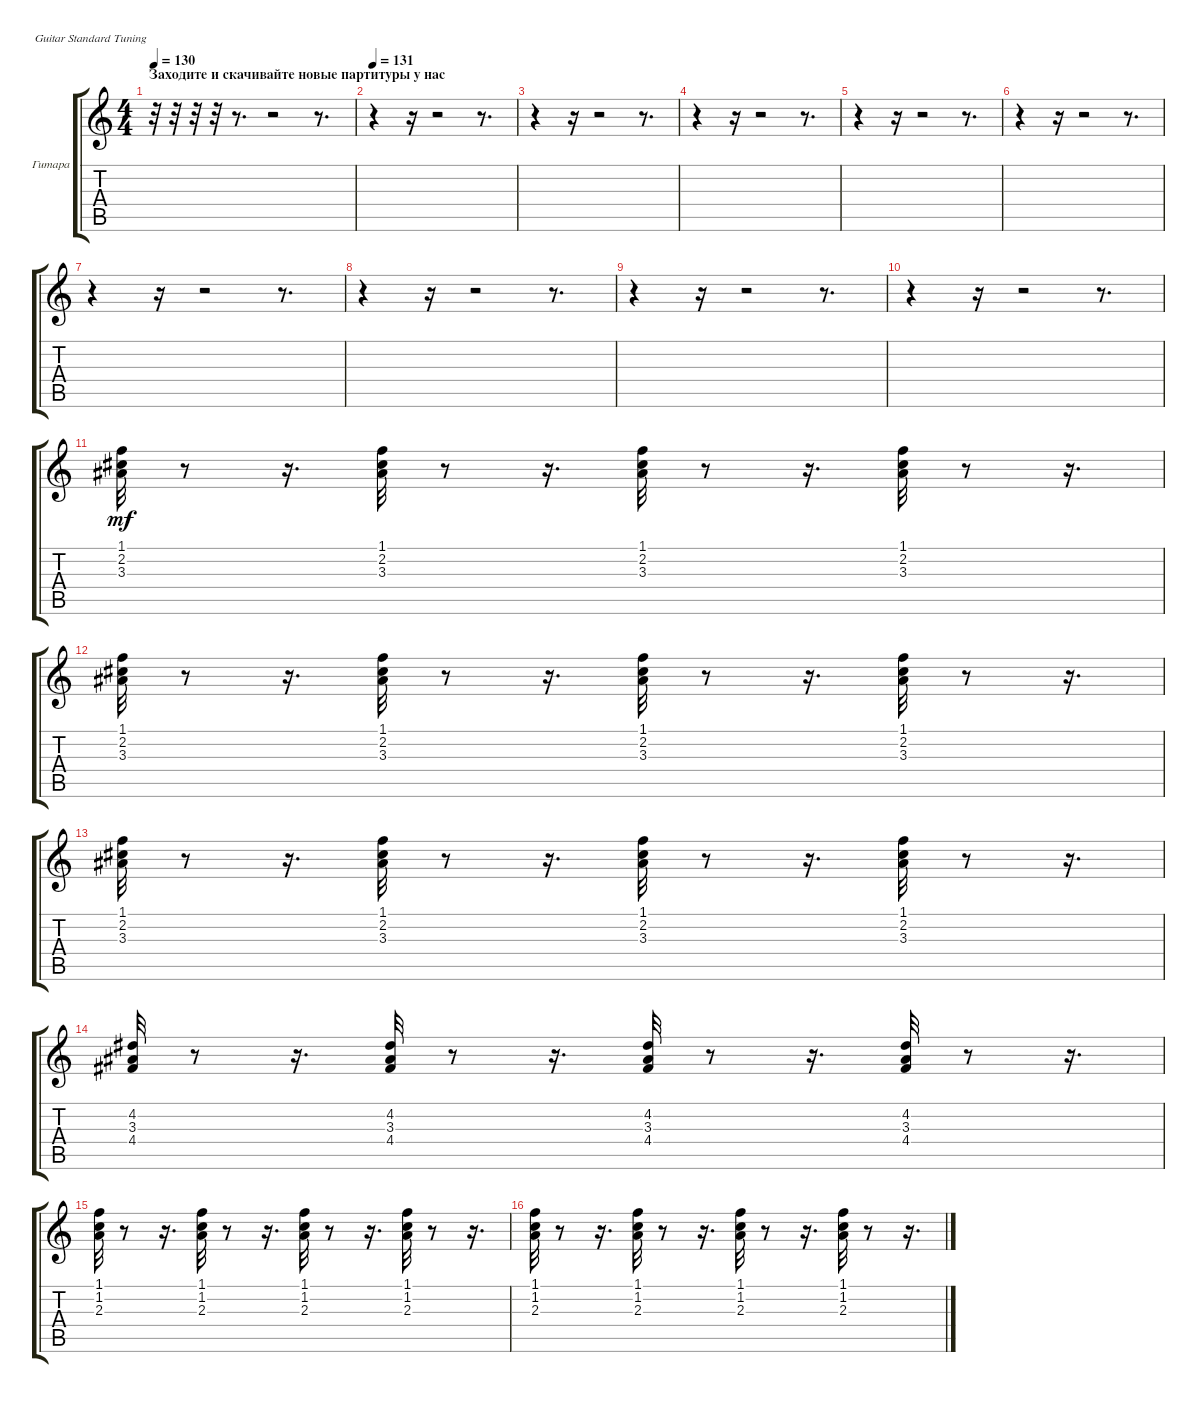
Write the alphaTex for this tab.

\bracketExtendMode groupsimilarinstruments
\firstSystemTrackNameOrientation horizontal
\otherSystemsTrackNameOrientation horizontal
\track ("Акустика" "Гитара") {instrument acousticguitarsteel}
\staff {score tabs}
\tuning (E4 B3 G3 D3 A2 E2)
\ts (4 4)
\section ("" "Заходите и скачивайте новые партитуры у нас")
\tempo 130
\clef g2
\ks c
r.32{dy mf instrument acousticguitarsteel} r.32 r.32 r.32 r.8{d} r.2 r.8{d} |
\tempo 131
r.4 r.16 r.2 r.8{d} |
r.4 r.16 r.2 r.8{d} |
r.4 r.16 r.2 r.8{d} |
r.4 r.16 r.2 r.8{d} |
r.4 r.16 r.2 r.8{d} |
r.4 r.16 r.2 r.8{d} |
r.4 r.16 r.2 r.8{d} |
r.4 r.16 r.2 r.8{d} |
r.4 r.16 r.2 r.8{d} |
(3.3 1.1 2.2).32 r.8 r.16{d} (3.3 1.1 2.2).32 r.8 r.16{d} (3.3 1.1 2.2).32 r.8 r.16{d} (3.3 1.1 2.2).32 r.8 r.16{d} |
(3.3 2.2 1.1).32 r.8 r.16{d} (1.1 3.3 2.2).32 r.8 r.16{d} (1.1 3.3 2.2).32 r.8 r.16{d} (3.3 2.2 1.1).32 r.8 r.16{d} |
(3.3 1.1 2.2).32 r.8 r.16{d} (3.3 1.1 2.2).32 r.8 r.16{d} (3.3 2.2 1.1).32 r.8 r.16{d} (2.2 1.1 3.3).32 r.8 r.16{d} |
(3.3 4.2 4.4).32 r.8 r.16{d} (3.3 4.2 4.4).32 r.8 r.16{d} (3.3 4.2 4.4).32 r.8 r.16{d} (3.3 4.2 4.4).32 r.8 r.16{d} |
(1.1 1.2 2.3).32 r.8 r.16{d} (1.1 1.2 2.3).32 r.8 r.16{d} (1.1 1.2 2.3).32 r.8 r.16{d} (1.1 1.2 2.3).32 r.8 r.16{d} |
(1.1 1.2 2.3).32 r.8 r.16{d} (1.2 2.3 1.1).32 r.8 r.16{d} (1.1 1.2 2.3).32 r.8 r.16{d} (1.2 1.1 2.3).32 r.8 r.16{d}
